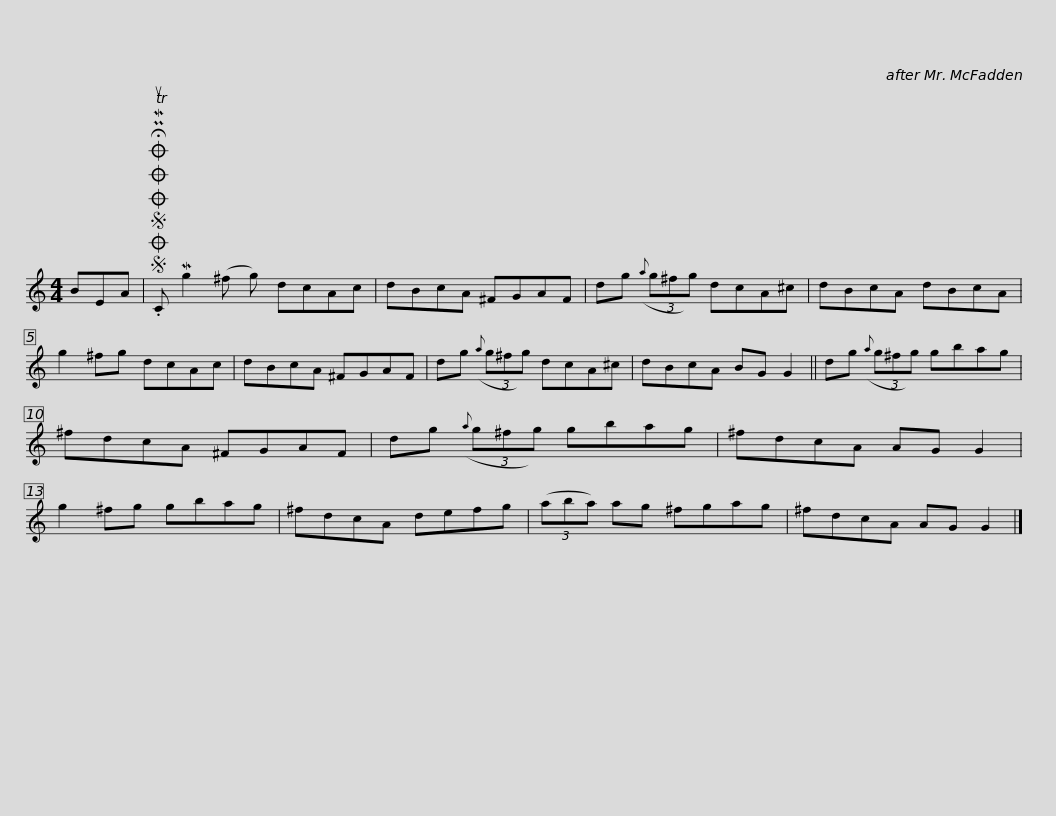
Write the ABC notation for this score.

X:1
L:1/8
M:4/4
I:linebreak $
K:C
V:1 treble
V:1
 BEA |SOSOOO .!fermata!PMTuC Mg2 (^f g) dcAc | dBcA ^FGAF | dg({a} (3g^fg) dcA^c | dBcA dBcA | %5
 g2 ^fg dcAc |$ dBcA ^FGAF | dg({a} (3g^fg) dcA^c | dBcA BG G2 || dg({a} (3g^fg) gbag | %10
 ^fdcA ^FGAF |$ dg({a} (3g^fg) gbag | ^fdcA AG G2 | g2 ^fg gbag | ^fdcA defg | %15
 (3(aba) ag ^fgag |$ ^fdcA AG G2 |] %17
